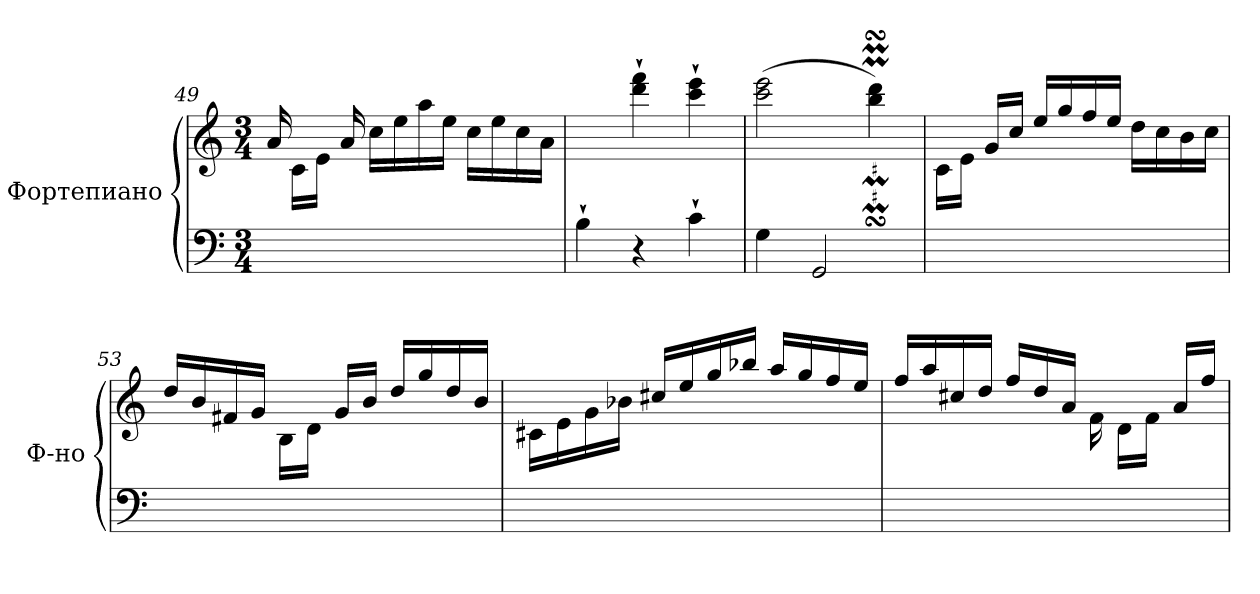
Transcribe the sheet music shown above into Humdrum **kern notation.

**kern	**kern
*part1	*part1
*staff2	*staff1
*I"Фортепиано	*
*I'Ф-но	*
*clefF4	*clefG2
*k[]	*k[]
*M3/4	*M3/4
=49	=49
2.ryy	16a/
.	16c\LL
.	16e\JJ
.	16a/
.	16cc\LL
.	16ee\
.	16aa\
.	16ee\JJ
.	16cc\LL
.	16ee\
.	16cc\
.	16a\JJ
=50	=50
4B`\	4ryy
4r	4ddd\` 4fff\`
4c`\	4ccc\` 4eee\`
!!LO:LB:g=z
=51	=51
4G\	(>2ccc\ 2eee\
2GG/	.
.	4bb\MsSSs 4ddd\MsSSs)
=52	=52
2.ryy	16c\LL
.	16e\JJ
.	16g/LL
.	16cc/JJ
.	16ee/LL
.	16gg/
.	16ff/
.	16ee/JJ
.	16dd\LL
.	16cc\
.	16b\
.	16cc\JJ
=53	=53
2.ryy	16dd/LL
.	16b/
.	16f#X/
.	16g/JJ
.	16B\LL
.	16d\JJ
.	16g/LL
.	16b/JJ
.	16dd/LL
.	16gg/
.	16dd/
.	16b/JJ
=54	=54
2.ryy	16c#X\LL
.	16e\
.	16g\
.	16b-X\JJ
.	16cc#X/LL
.	16ee/
.	16gg/
.	16bb-X/JJ
.	16aa/LL
.	16gg/
.	16ff/
.	16ee/JJ
!!LO:LB:g=z
=55	=55
2.ryy	16ff/LL
.	16aa/
.	16cc#X/
.	16dd/JJ
.	16ff/LL
.	16dd/
.	16a/JJ
.	16f\
.	16d\LL
.	16f\JJ
.	16a/LL
.	16ff/JJ
=	=
*-	*-
